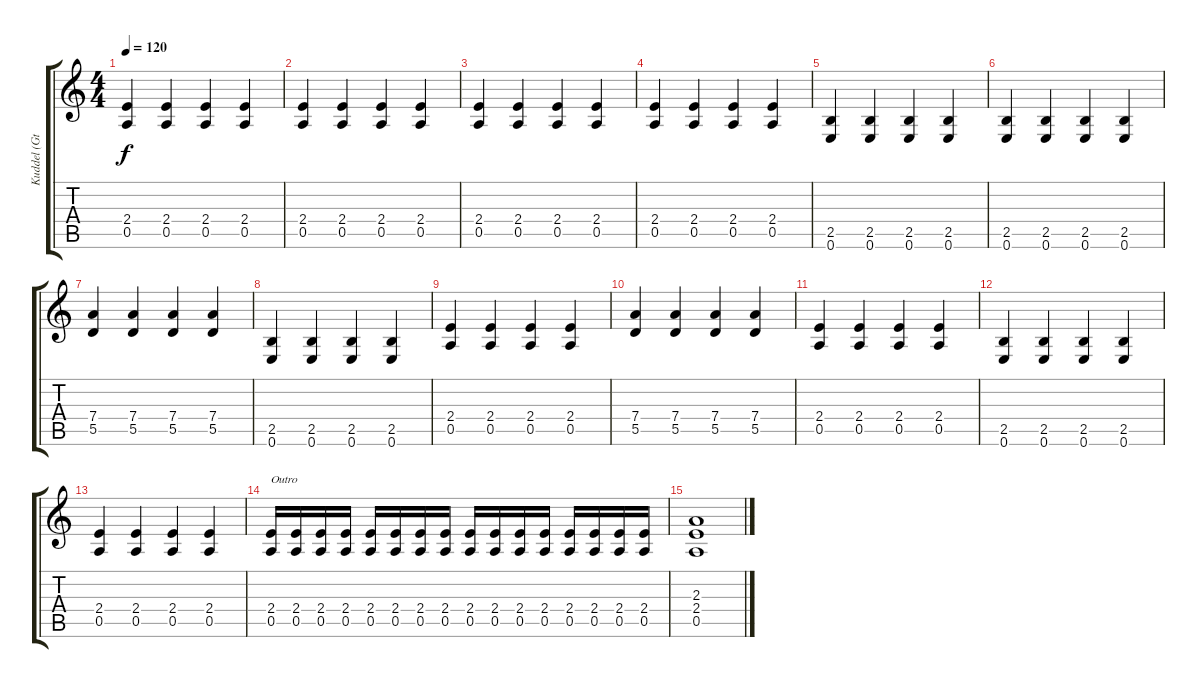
\track ("Kuddel (Gtr. 1)" "Kuddel (Gt") {instrument distortionguitar}
\staff {score tabs}
\tuning (E4 B3 G3 D3 A2 E2) {hide}
\ts (4 4)
\tempo 120
\clef g2
\ks c
(2.4 0.5).4{dy f} (2.4 0.5).4 (2.4 0.5).4 (2.4 0.5).4 |
(2.4 0.5).4 (2.4 0.5).4 (2.4 0.5).4 (2.4 0.5).4 |
(2.4 0.5).4 (2.4 0.5).4 (2.4 0.5).4 (2.4 0.5).4 |
(2.4 0.5).4 (2.4 0.5).4 (2.4 0.5).4 (2.4 0.5).4 |
(2.5 0.6).4 (2.5 0.6).4 (2.5 0.6).4 (2.5 0.6).4 |
(2.5 0.6).4 (2.5 0.6).4 (2.5 0.6).4 (2.5 0.6).4 |
(7.4 5.5).4 (7.4 5.5).4 (7.4 5.5).4 (7.4 5.5).4 |
(2.5 0.6).4 (2.5 0.6).4 (2.5 0.6).4 (2.5 0.6).4 |
(2.4 0.5).4 (2.4 0.5).4 (2.4 0.5).4 (2.4 0.5).4 |
(7.4 5.5).4 (7.4 5.5).4 (7.4 5.5).4 (7.4 5.5).4 |
(2.4 0.5).4 (2.4 0.5).4 (2.4 0.5).4 (2.4 0.5).4 |
(2.5 0.6).4 (2.5 0.6).4 (2.5 0.6).4 (2.5 0.6).4 |
(2.4 0.5).4 (2.4 0.5).4 (2.4 0.5).4 (2.4 0.5).4 |
(2.4 0.5).16{txt "Outro"} (2.4 0.5).16 (2.4 0.5).16 (2.4 0.5).16 (2.4 0.5).16 (2.4 0.5).16 (2.4 0.5).16 (2.4 0.5).16 (2.4 0.5).16 (2.4 0.5).16 (2.4 0.5).16 (2.4 0.5).16 (2.4 0.5).16 (2.4 0.5).16 (2.4 0.5).16 (2.4 0.5).16 |
(2.3 2.4 0.5).1
